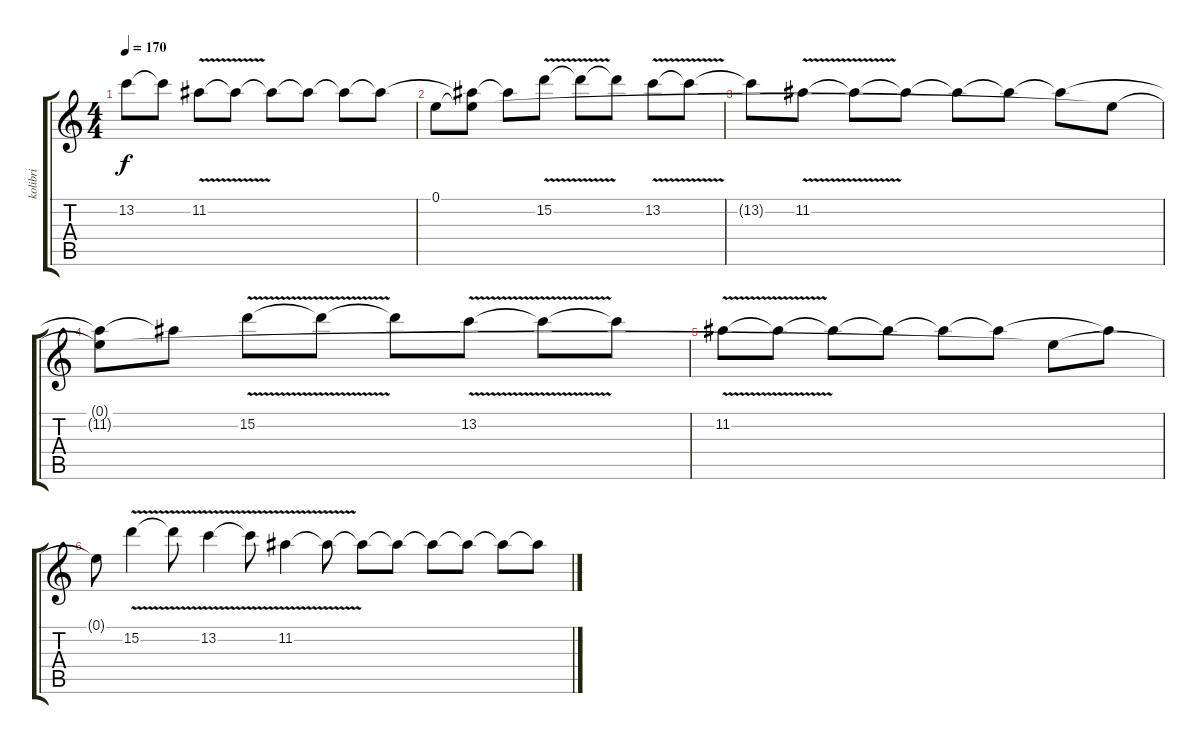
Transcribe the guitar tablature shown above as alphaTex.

\track ("kolibri" "kolibri") {instrument distortionguitar}
\staff {score tabs}
\tuning (E4 B3 G3 D3 A2 E2) {hide}
\ts (4 4)
\tempo 170
\clef g2
\ks c
13.2{t}.8{dy f} 13.2{t}.8 11.2{v}.8 11.2{t}.8 11.2{t}.8 11.2{t}.8 11.2{t}.8 11.2{t}.8 |
0.1.8 (0.1{t} 11.2{t}).8 11.2{t}.8 15.2{v}.8 15.2{t}.8 15.2{t}.8 13.2{v}.8 13.2{t}.8 |
13.2{t}.8 11.2{v}.8 11.2{t}.8 11.2{t}.8 11.2{t}.8 11.2{t}.8 11.2{t}.8 0.1{t}.8 |
(0.1{t} 11.2{t}).8 11.2{t}.8 15.2{v}.8 15.2{t}.8 15.2{t}.8 13.2{v}.8 13.2{t}.8 13.2{t}.8 |
11.2{v}.8 11.2{t}.8 11.2{t}.8 11.2{t}.8 11.2{t}.8 11.2{t}.8 0.1{t}.8 11.2{t}.8 |
0.1{t}.8 15.2{v}.4 15.2{t}.8 13.2{v}.4 13.2{t}.8 11.2{v}.4 11.2{t}.8 11.2{t}.8 11.2{t}.8 11.2{t}.8 11.2{t}.8 11.2{t}.8 11.2{t}.8
